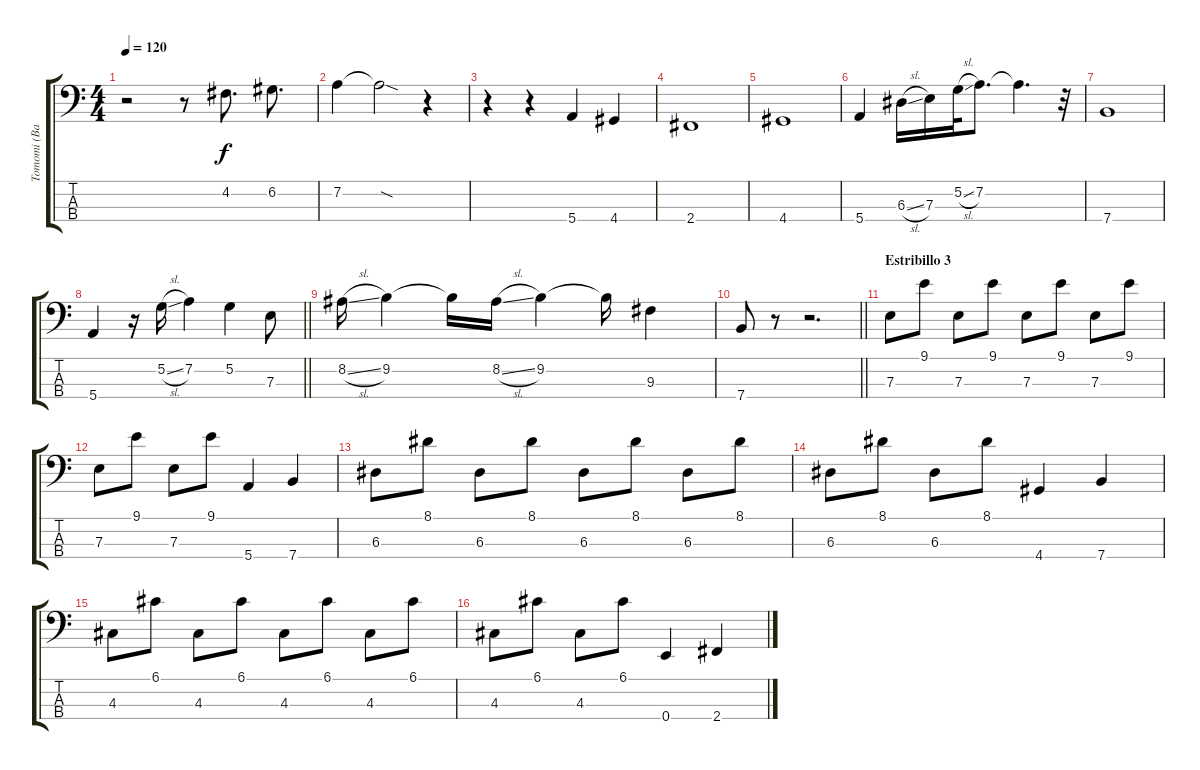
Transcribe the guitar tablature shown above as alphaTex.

\track ("Tomomi (Bass)" "Tomomi (Ba") {instrument electricbassfinger}
\staff {score tabs}
\tuning (G2 D2 A1 E1) {hide}
\ts (4 4)
\tempo 120
\clef f4
\ks c
r.2{dy f} r.8 4.2.8{d} 6.2.8{d} |
7.2.4 7.2{sod t}.2 r.4 |
r.4 r.4 5.4.4 4.4.4 |
2.4.1 |
4.4.1 |
5.4.4 6.3{sl}.16 7.3.16 5.2{sl}.32 7.2.8{d} 7.2{t}.4{d} r.32 |
7.4.1 |
\barLineRight lightlight
5.4.4 r.16 5.2{sl}.16 7.2.4 5.2.4 7.3.8 |
8.2{sl}.16 9.2.4 9.2{t}.16 8.2{sl}.16 9.2.4 9.2{t}.16 9.3.4 |
\barLineRight lightlight
7.4.8 r.8 r.2{d} |
\section ("" "Estribillo 3")
7.3.8 9.1.8 7.3.8 9.1.8 7.3.8 9.1.8 7.3.8 9.1.8 |
7.3.8 9.1.8 7.3.8 9.1.8 5.4.4 7.4.4 |
6.3.8 8.1.8 6.3.8 8.1.8 6.3.8 8.1.8 6.3.8 8.1.8 |
6.3.8 8.1.8 6.3.8 8.1.8 4.4.4 7.4.4 |
4.3.8 6.1.8 4.3.8 6.1.8 4.3.8 6.1.8 4.3.8 6.1.8 |
4.3.8 6.1.8 4.3.8 6.1.8 0.4.4 2.4.4
